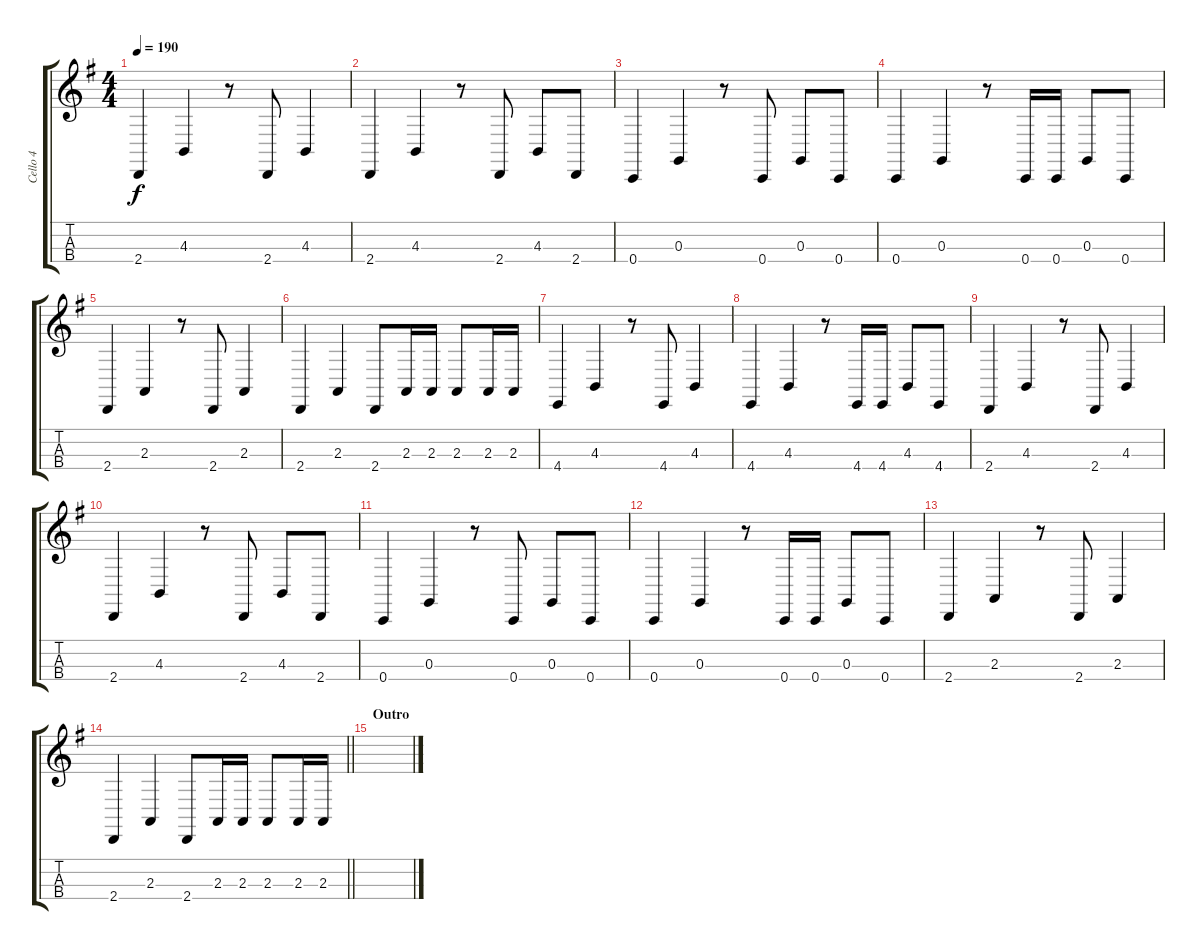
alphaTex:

\track ("Cello 4" "Cello 4") {instrument cello}
\staff {score tabs}
\tuning (A3 D3 G2 C2) {hide}
\ts (4 4)
\tempo 190
\clef g2
\ks g
2.4.4{dy f} 4.3.4 r.8 2.4.8 4.3.4 |
2.4.4 4.3.4 r.8 2.4.8 4.3.8 2.4.8 |
0.4.4 0.3.4 r.8 0.4.8 0.3.8 0.4.8 |
0.4.4 0.3.4 r.8 0.4.16 0.4.16 0.3.8 0.4.8 |
2.4.4 2.3.4 r.8 2.4.8 2.3.4 |
2.4.4 2.3.4 2.4.8 2.3.16 2.3.16 2.3.8 2.3.16 2.3.16 |
4.4.4 4.3.4 r.8 4.4.8 4.3.4 |
4.4.4 4.3.4 r.8 4.4.16 4.4.16 4.3.8 4.4.8 |
2.4.4 4.3.4 r.8 2.4.8 4.3.4 |
2.4.4 4.3.4 r.8 2.4.8 4.3.8 2.4.8 |
0.4.4 0.3.4 r.8 0.4.8 0.3.8 0.4.8 |
0.4.4 0.3.4 r.8 0.4.16 0.4.16 0.3.8 0.4.8 |
2.4.4 2.3.4 r.8 2.4.8 2.3.4 |
\barLineRight lightlight
2.4.4 2.3.4 2.4.8 2.3.16 2.3.16 2.3.8 2.3.16 2.3.16 |
\section ("" "Outro")
